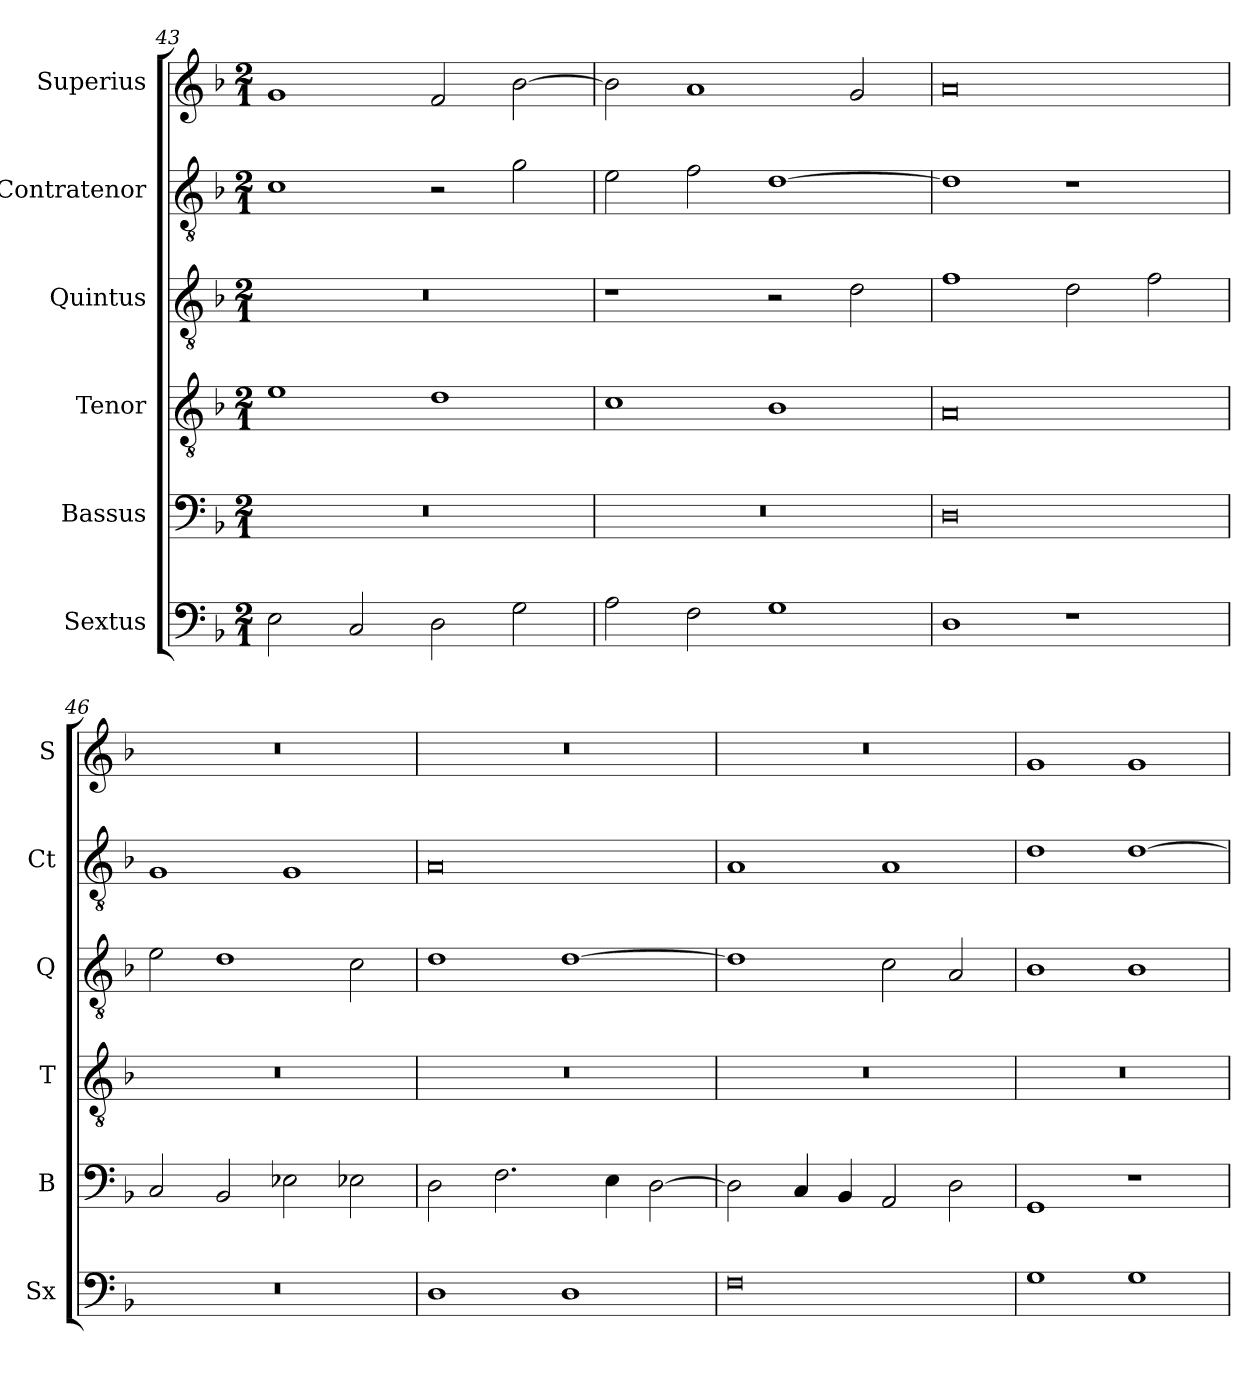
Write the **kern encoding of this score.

**kern	**kern	**kern	**kern	**kern	**kern
*part6	*part5	*part4	*part3	*part2	*part1
*staff6	*staff5	*staff4	*staff3	*staff2	*staff1
*I"Sextus	*I"Bassus	*I"Tenor	*I"Quintus	*I"Contratenor	*I"Superius
*I'Sx	*I'B	*I'T	*I'Q	*I'Ct	*I'S
*clefF4	*clefF4	*clefGv2	*clefGv2	*clefGv2	*clefG2
*k[b-]	*k[b-]	*k[b-]	*k[b-]	*k[b-]	*k[b-]
*M2/1	*M2/1	*M2/1	*M2/1	*M2/1	*M2/1
=43	=43	=43	=43	=43	=43
2E\	0r	1e	0r	1c	1g
2C/	.	.	.	.	.
2D\	.	1d	.	2r	2f/
2G\	.	.	.	2g\	[2b-\
=44	=44	=44	=44	=44	=44
2A\	0r	1c	1r	2e\	2b-\]
2F\	.	.	.	2f\	1a
1G	.	1B-	2r	[1d	.
.	.	.	2d\	.	2g/
=45	=45	=45	=45	=45	=45
1D	0D	0A	1f	1d]	0a
1r	.	.	2d\	1r	.
.	.	.	2f\	.	.
=46	=46	=46	=46	=46	=46
0r	2C/	0r	2e\	1G	0r
.	2BB-/	.	1d	.	.
.	2E-X\	.	.	1G	.
.	2E-X\	.	2c\	.	.
=47	=47	=47	=47	=47	=47
1D	2D\	0r	1d	0A	0r
.	2.F\	.	.	.	.
1D	.	.	[1d	.	.
.	4E\	.	.	.	.
.	[2D\	.	.	.	.
=48	=48	=48	=48	=48	=48
0F	2D\]	0r	1d]	1A	0r
.	4C/	.	.	.	.
.	4BB-/	.	.	.	.
.	2AA/	.	2c\	1A	.
.	2D\	.	2A/	.	.
=49	=49	=49	=49	=49	=49
1G	1GG	0r	1B-	1d	1g
1G	1r	.	1B-	[1d	1g
=	=	=	=	=	=
*-	*-	*-	*-	*-	*-
